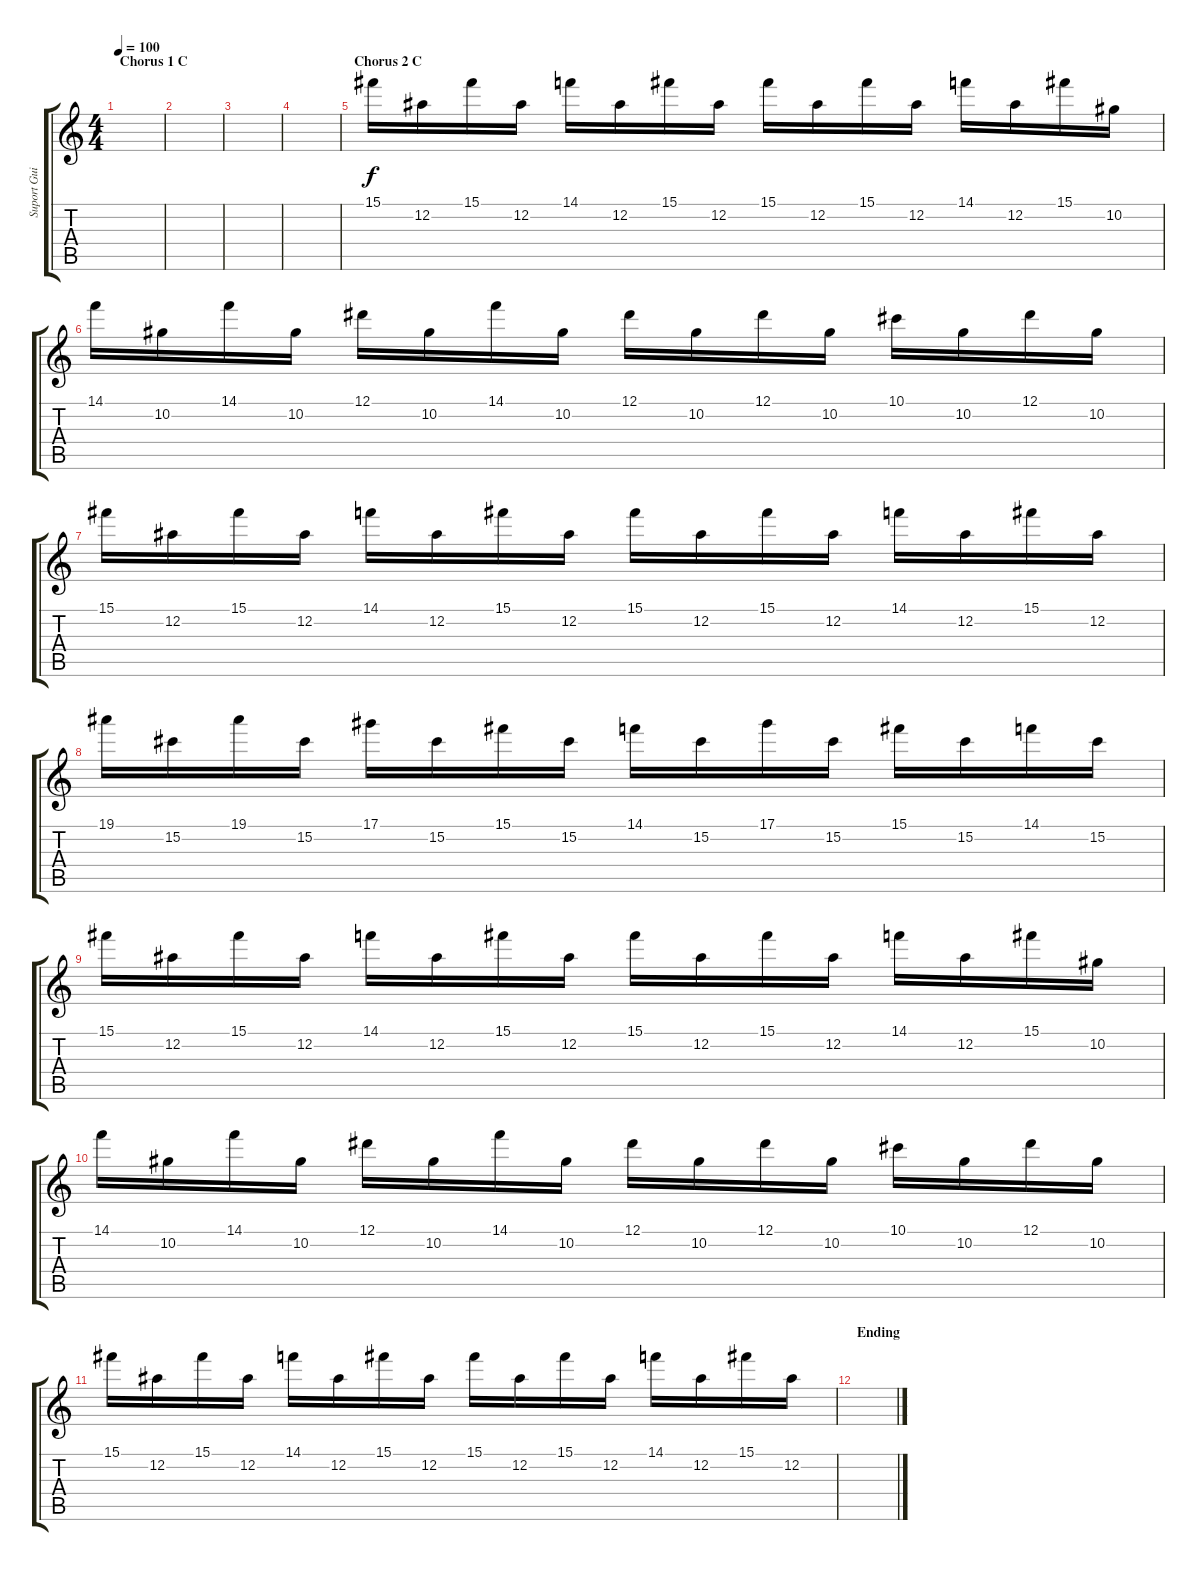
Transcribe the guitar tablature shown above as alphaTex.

\track ("Suport Guitar 1" "Suport Gui") {instrument overdrivenguitar}
\staff {score tabs}
\tuning (Eb4 Bb3 Gb3 Db3 Ab2 Eb2) {hide}
\ts (4 4)
\section ("" "Chorus 1 C")
\tempo 100
\clef g2
\ks c
|
|
|
|
\section ("" "Chorus 2 C")
15.1.16{volume 11 instrument overdrivenguitar} 12.2.16 15.1.16 12.2.16 14.1.16 12.2.16 15.1.16 12.2.16 15.1.16 12.2.16 15.1.16 12.2.16 14.1.16 12.2.16 15.1.16 10.2.16 |
14.1.16 10.2.16 14.1.16 10.2.16 12.1.16 10.2.16 14.1.16 10.2.16 12.1.16 10.2.16 12.1.16 10.2.16 10.1.16 10.2.16 12.1.16 10.2.16 |
15.1.16 12.2.16 15.1.16 12.2.16 14.1.16 12.2.16 15.1.16 12.2.16 15.1.16 12.2.16 15.1.16 12.2.16 14.1.16 12.2.16 15.1.16 12.2.16 |
19.1.16 15.2.16 19.1.16 15.2.16 17.1.16 15.2.16 15.1.16 15.2.16 14.1.16 15.2.16 17.1.16 15.2.16 15.1.16 15.2.16 14.1.16 15.2.16 |
15.1.16{volume 11 instrument overdrivenguitar} 12.2.16 15.1.16 12.2.16 14.1.16 12.2.16 15.1.16 12.2.16 15.1.16 12.2.16 15.1.16 12.2.16 14.1.16 12.2.16 15.1.16 10.2.16 |
14.1.16 10.2.16 14.1.16 10.2.16 12.1.16 10.2.16 14.1.16 10.2.16 12.1.16 10.2.16 12.1.16 10.2.16 10.1.16 10.2.16 12.1.16 10.2.16 |
15.1.16 12.2.16 15.1.16 12.2.16 14.1.16 12.2.16 15.1.16 12.2.16 15.1.16 12.2.16 15.1.16 12.2.16 14.1.16 12.2.16 15.1.16 12.2.16 |
\section ("" "Ending")
